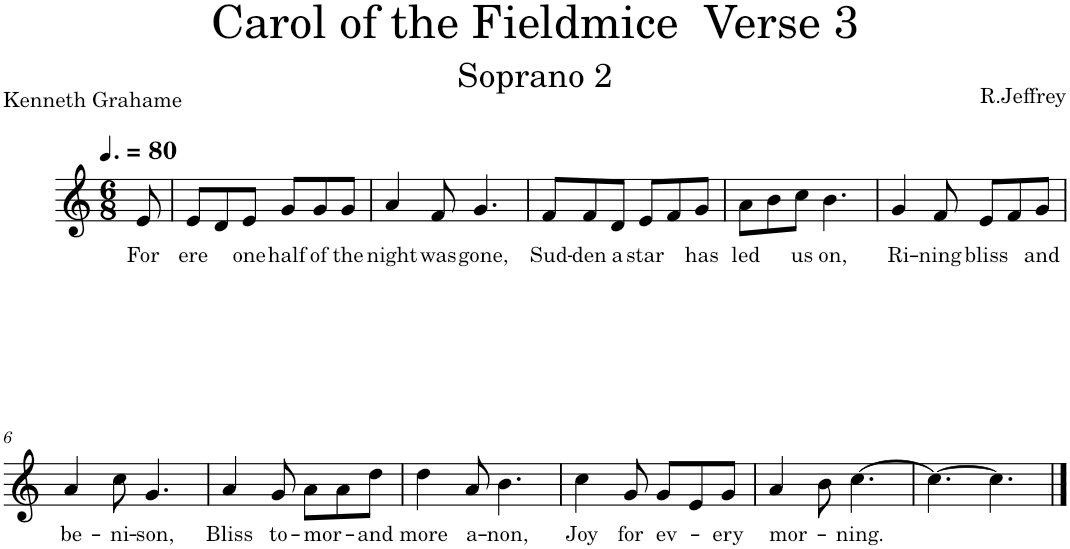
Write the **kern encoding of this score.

**kern	**text
*part1	*part1
*staff1	*staff1
*I"Soprano	*
*I'S.	*
*clefG2	*
*k[]	*
*M6/8	*
*MM120	*
=	=
!	!LO:LY:b
8e/	For
=1	=1
!	!LO:LY:b
8e/L	ere
8d/	.
!	!LO:LY:b
8e/J	one
!	!LO:LY:b
8g/L	half
!	!LO:LY:b
8g/	of
!	!LO:LY:b
8g/J	the
=2	=2
!	!LO:LY:b
4a/	night
!	!LO:LY:b
8f/	was
!	!LO:LY:b
4.g/	gone,
=3	=3
!	!LO:LY:b
8f/L	Sud-
!	!LO:LY:b
8f/	-den
!	!LO:LY:b
8d/J	a
!	!LO:LY:b
8e/L	star
8f/	.
!	!LO:LY:b
8g/J	has
=4	=4
!	!LO:LY:b
8a\L	led
8b\	.
!	!LO:LY:b
8cc\J	us
!	!LO:LY:b
4.b\	on,
=5	=5
!	!LO:LY:b
4g/	Ri-
!	!LO:LY:b
8f/	-ning
!	!LO:LY:b
8e/L	bliss
8f/	.
!	!LO:LY:b
8g/J	and
!!LO:LB:g=z
=6	=6
!	!LO:LY:b
4a/	be-
!	!LO:LY:b
8cc\	-ni-
!	!LO:LY:b
4.g/	-son,
=7	=7
!	!LO:LY:b
4a/	Bliss
!	!LO:LY:b
8g/	to-
!	!LO:LY:b
8a\L	-mor-
8a\	.
!	!LO:LY:b
8dd\J	and
=8	=8
!	!LO:LY:b
4dd\	more
!	!LO:LY:b
8a/	a-
!	!LO:LY:b
4.b\	-non,
=9	=9
!	!LO:LY:b
4cc\	Joy
!	!LO:LY:b
8g/	for
!	!LO:LY:b
8g/L	ev-
8e/	.
!	!LO:LY:b
8g/J	ery
=10	=10
!	!LO:LY:b
4a/	mor-
8b\	.
!	!LO:LY:b
[4.cc\	ning.
=11	=11
4.cc\_	.
4.cc\]	.
==	==
*-	*-
